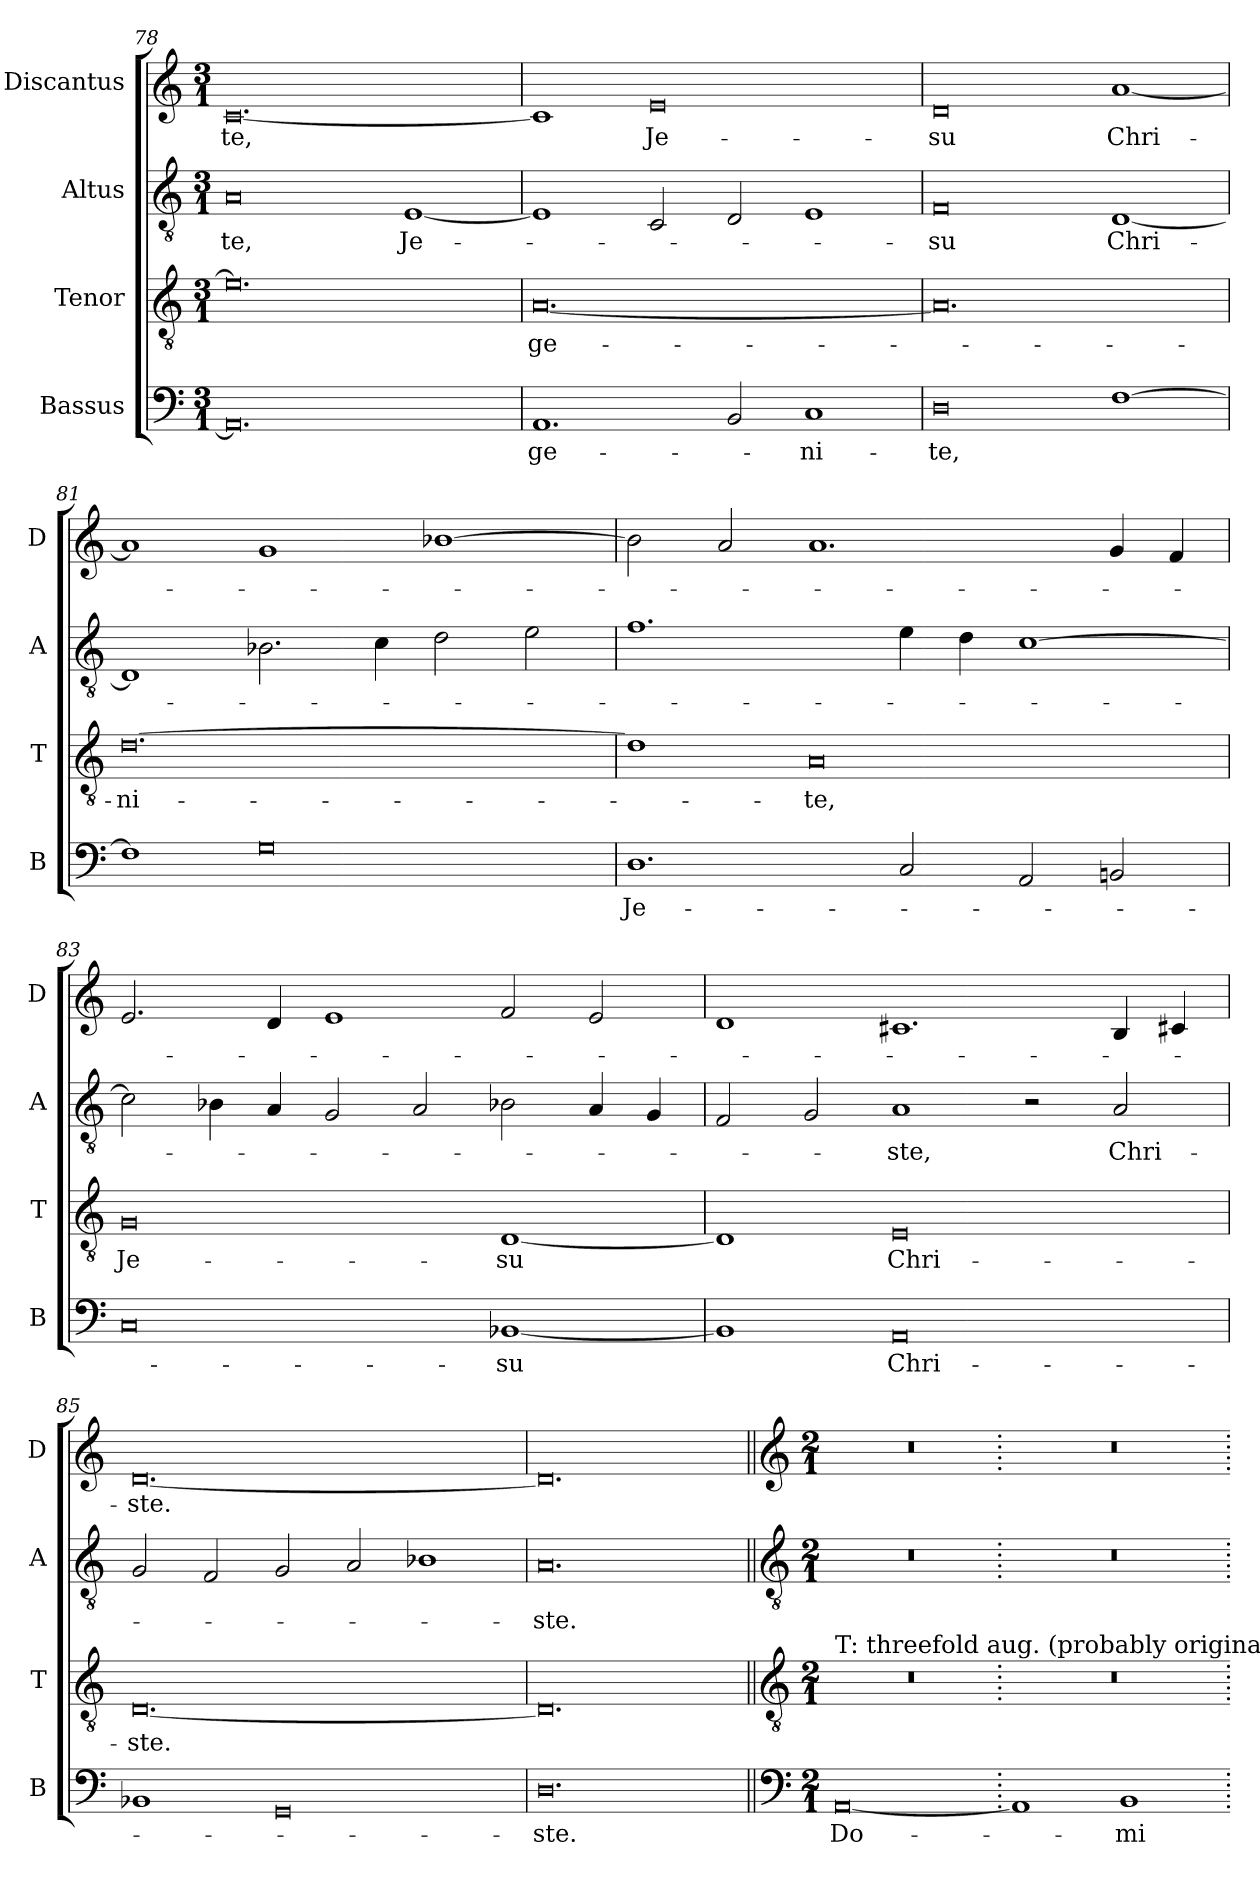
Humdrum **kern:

**kern	**text	**kern	**text	**kern	**text	**kern	**text
*part4	*part4	*part3	*part3	*part2	*part2	*part1	*part1
*staff4	*staff4	*staff3	*staff3	*staff2	*staff2	*staff1	*staff1
*I"Bassus	*	*I"Tenor	*	*I"Altus	*	*I"Discantus	*
*I'B	*	*I'T	*	*I'A	*	*I'D	*
*clefF4	*	*clefGv2	*	*clefGv2	*	*clefG2	*
*k[]	*	*k[]	*	*k[]	*	*k[]	*
*M3/1	*	*M3/1	*	*M3/1	*	*M3/1	*
=78	=78	=78	=78	=78	=78	=78	=78
0.AA]	.	0.e]	.	0A	-te,	[0.c	-te,
.	.	.	.	[1E	Je-	.	.
=79	=79	=79	=79	=79	=79	=79	=79
1.AA	-ge-	[0.A	-ge-	1E]	.	1c]	.
.	.	.	.	2C	.	0e	Je-
2BB	.	.	.	2D	.	.	.
1C	-ni-	.	.	1E	.	.	.
=80	=80	=80	=80	=80	=80	=80	=80
0D	-te,	0.A]	.	0F	-su	0d	-su
[1F	.	.	.	[1D	Chri-	[1a	Chri-
=81	=81	=81	=81	=81	=81	=81	=81
1F]	.	[0.d	-ni-	1D]	.	1a]	.
0G	.	.	.	2.B-X	.	1g	.
.	.	.	.	4c	.	.	.
.	.	.	.	2d	.	[1b-X	.
.	.	.	.	2e	.	.	.
=82	=82	=82	=82	=82	=82	=82	=82
1.D	Je-	1d]	.	1.f	.	2b-]	.
.	.	.	.	.	.	2a	.
.	.	0A	-te,	.	.	1.a	.
2C	.	.	.	4e	.	.	.
.	.	.	.	4d	.	.	.
2AA	.	.	.	[1c	.	.	.
2BBn	.	.	.	.	.	4g	.
.	.	.	.	.	.	4f	.
=83	=83	=83	=83	=83	=83	=83	=83
0C	.	0G	Je-	2c]	.	2.e	.
.	.	.	.	4B-X	.	.	.
.	.	.	.	4A	.	4d	.
.	.	.	.	2G	.	1e	.
.	.	.	.	2A	.	.	.
[1BB-X	-su	[1D	-su	2B-X	.	2f	.
.	.	.	.	4A	.	2e	.
.	.	.	.	4G	.	.	.
=84	=84	=84	=84	=84	=84	=84	=84
1BB-]	.	1D]	.	2F	.	1d	.
.	.	.	.	2G	.	.	.
0AA	Chri-	0E	Chri-	1A	-ste,	1.c#X	.
.	.	.	.	2r	.	.	.
.	.	.	.	2A	Chri-	4B	.
.	.	.	.	.	.	4c#X	.
=85	=85	=85	=85	=85	=85	=85	=85
1BB-X	.	[0.D	-ste.	2G	.	[0.d	-ste.
.	.	.	.	2F	.	.	.
0GG	.	.	.	2G	.	.	.
.	.	.	.	2A	.	.	.
.	.	.	.	1B-X	.	.	.
=86	=86	=86	=86	=86	=86	=86	=86
0.D	-ste.	0.D]	.	0.A	-ste.	0.d]	.
!!LO:LB:g=z
=87||	=87||	=87||	=87||	=87||	=87||	=87||	=87||
*clefF4	*	*clefGv2	*	*clefGv2	*	*clefG2	*
*k[]	*	*k[]	*	*k[]	*	*k[]	*
*M2/1	*	*M2/1	*	*M2/1	*	*M2/1	*
*	*	*	*	*	*	*MM400	*
!	!	!LO:TX:a:t=T&colon; threefold aug. (probably originally under Cut-C with verbal canon)	!	!	!	!	!
[0AA	Do-	0r	.	0r	.	0r	.
=88.	=88.	=88.	=88.	=88.	=88.	=88.	=88.
1AA]	.	0r	.	0r	.	0r	.
1BB	-mi-	.	.	.	.	.	.
=.	=.	=.	=.	=.	=.	=.	=.
*-	*-	*-	*-	*-	*-	*-	*-
